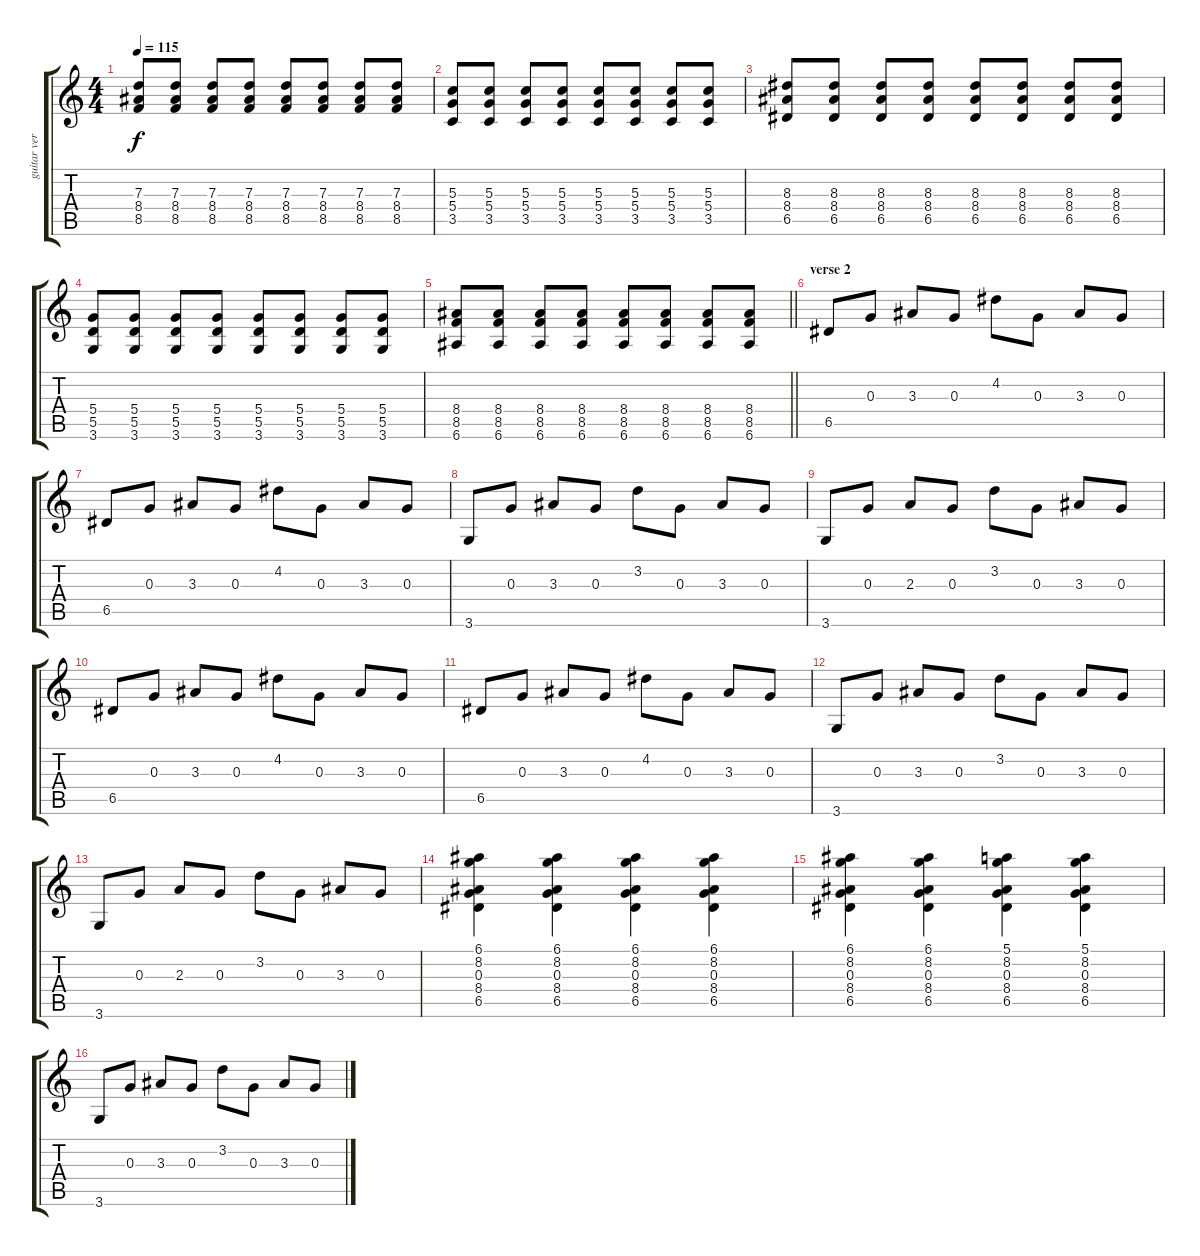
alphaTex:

\track ("guitar version" "guitar ver") {instrument acousticguitarnylon}
\staff {score tabs}
\tuning (E4 B3 G3 D3 A2 E2) {hide}
\ts (4 4)
\tempo 115
\clef g2
\ks c
(7.3 8.4 8.5).8{dy f} (7.3 8.4 8.5).8 (7.3 8.4 8.5).8 (7.3 8.4 8.5).8 (7.3 8.4 8.5).8 (7.3 8.4 8.5).8 (7.3 8.4 8.5).8 (7.3 8.4 8.5).8 |
(5.3 5.4 3.5).8 (5.3 5.4 3.5).8 (5.3 5.4 3.5).8 (5.3 5.4 3.5).8 (5.3 5.4 3.5).8 (5.3 5.4 3.5).8 (5.3 5.4 3.5).8 (5.3 5.4 3.5).8 |
(8.3 8.4 6.5).8 (8.3 8.4 6.5).8 (8.3 8.4 6.5).8 (8.3 8.4 6.5).8 (8.3 8.4 6.5).8 (8.3 8.4 6.5).8 (8.3 8.4 6.5).8 (8.3 8.4 6.5).8 |
(5.4 5.5 3.6).8 (5.4 5.5 3.6).8 (5.4 5.5 3.6).8 (5.4 5.5 3.6).8 (5.4 5.5 3.6).8 (5.4 5.5 3.6).8 (5.4 5.5 3.6).8 (5.4 5.5 3.6).8 |
\barLineRight lightlight
(8.4 8.5 6.6).8 (8.4 8.5 6.6).8 (8.4 8.5 6.6).8 (8.4 8.5 6.6).8 (8.4 8.5 6.6).8 (8.4 8.5 6.6).8 (8.4 8.5 6.6).8 (8.4 8.5 6.6).8 |
\section ("" "verse 2")
6.5.8 0.3.8 3.3.8 0.3.8 4.2.8 0.3.8 3.3.8 0.3.8 |
6.5.8 0.3.8 3.3.8 0.3.8 4.2.8 0.3.8 3.3.8 0.3.8 |
3.6.8 0.3.8 3.3.8 0.3.8 3.2.8 0.3.8 3.3.8 0.3.8 |
3.6.8 0.3.8 2.3.8 0.3.8 3.2.8 0.3.8 3.3.8 0.3.8 |
6.5.8 0.3.8 3.3.8 0.3.8 4.2.8 0.3.8 3.3.8 0.3.8 |
6.5.8 0.3.8 3.3.8 0.3.8 4.2.8 0.3.8 3.3.8 0.3.8 |
3.6.8 0.3.8 3.3.8 0.3.8 3.2.8 0.3.8 3.3.8 0.3.8 |
3.6.8 0.3.8 2.3.8 0.3.8 3.2.8 0.3.8 3.3.8 0.3.8 |
(6.1 8.2 0.3 8.4 6.5).4 (6.1 8.2 0.3 8.4 6.5).4 (6.1 8.2 0.3 8.4 6.5).4 (6.1 8.2 0.3 8.4 6.5).4 |
(6.1 8.2 0.3 8.4 6.5).4 (6.1 8.2 0.3 8.4 6.5).4 (5.1 8.2 0.3 8.4 6.5).4 (5.1 8.2 0.3 8.4 6.5).4 |
3.6.8 0.3.8 3.3.8 0.3.8 3.2.8 0.3.8 3.3.8 0.3.8
